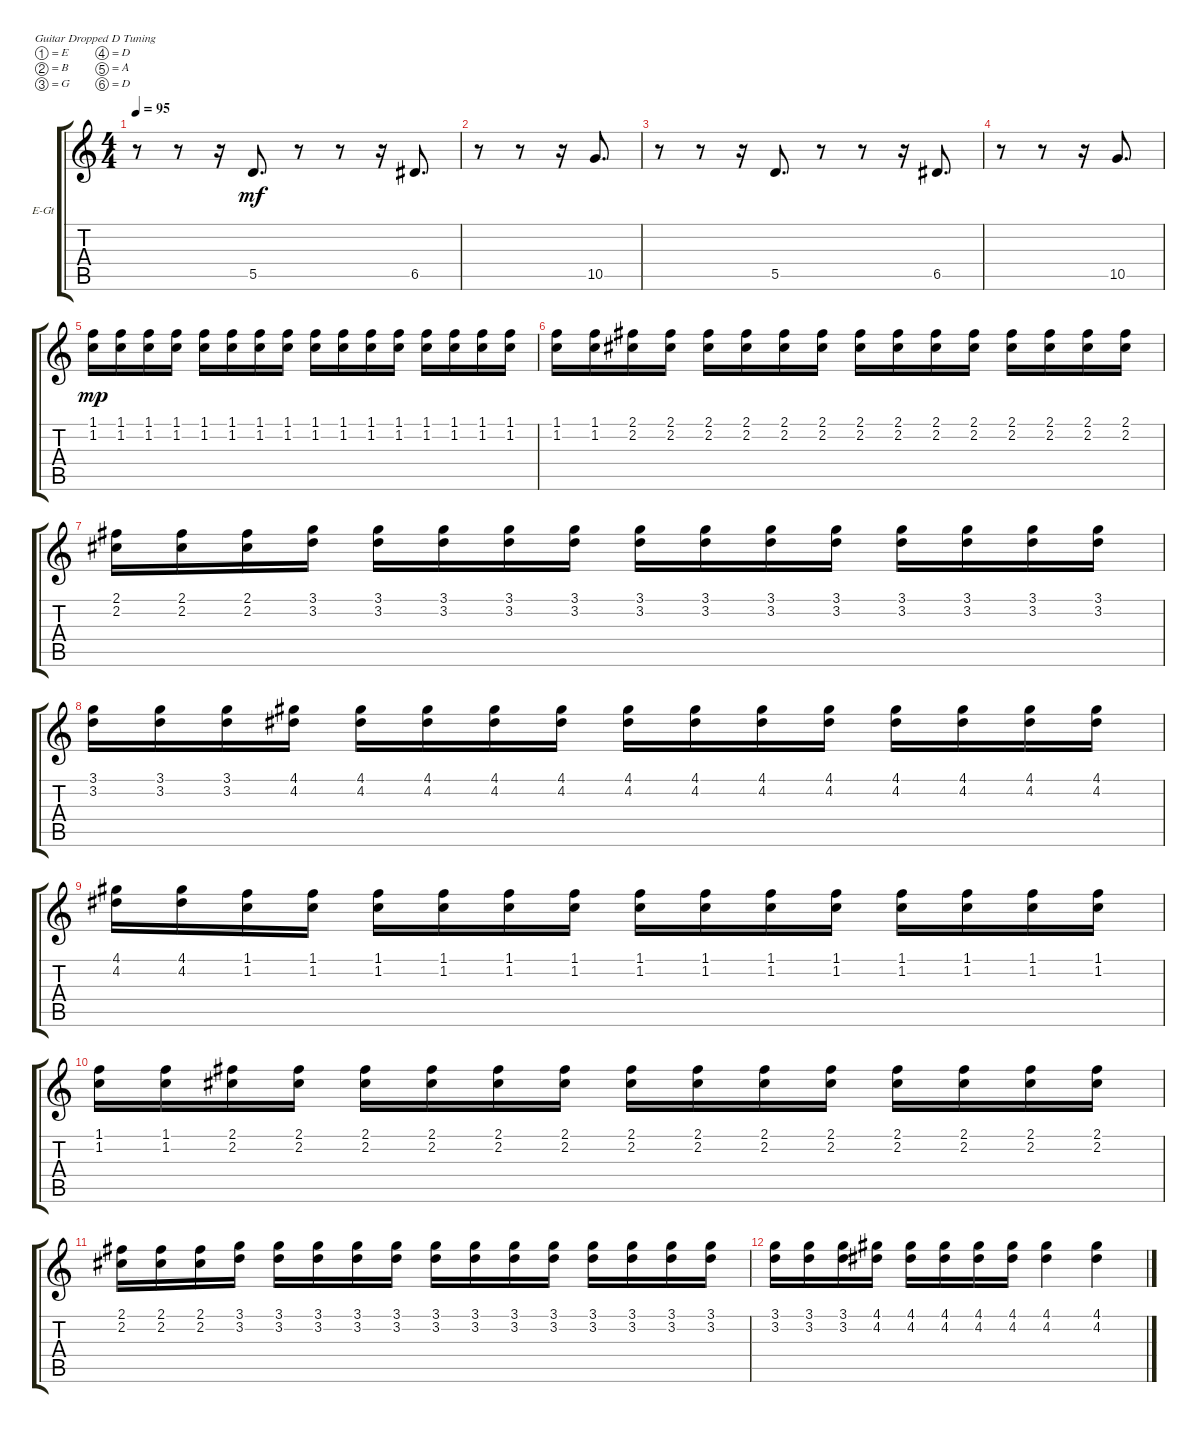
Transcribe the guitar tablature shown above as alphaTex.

\defaultSystemsLayout 4
\bracketExtendMode groupsimilarinstruments
\firstSystemTrackNameOrientation horizontal
\otherSystemsTrackNameOrientation horizontal
\track ("Electric Guitar" "E-Gt") {instrument electricguitarclean}
\staff {score tabs}
\tuning (E4 B3 G3 D3 A2 D2)
\ts (4 4)
\tempo 95
\clef g2
\scale
0.333333
\ks c
r.8{dy mp} r.8 r.16 5.5.8{d dy mf} r.8 r.8 r.16 6.5.8{d} |
\scale
0.333333 r.8 r.8 r.16 10.5.8{d} |
\scale
0.333333 r.8 r.8 r.16 5.5.8{d} r.8 r.8 r.16 6.5.8{d} |
\scale
0.333333 r.8 r.8 r.16 10.5.8{d} |
\scale
0.333333 (1.1 1.2).16{dy mp} (1.1 1.2).16 (1.1 1.2).16 (1.1 1.2).16 (1.1 1.2).16 (1.1 1.2).16 (1.1 1.2).16 (1.1 1.2).16 (1.1 1.2).16 (1.1 1.2).16 (1.1 1.2).16 (1.1 1.2).16 (1.1 1.2).16 (1.1 1.2).16 (1.1 1.2).16 (1.1 1.2).16 |
\scale
0.333333 (1.1 1.2).16 (1.1 1.2).16 (2.1 2.2).16 (2.1 2.2).16 (2.1 2.2).16 (2.1 2.2).16 (2.1 2.2).16 (2.1 2.2).16 (2.1 2.2).16 (2.1 2.2).16 (2.1 2.2).16 (2.1 2.2).16 (2.1 2.2).16 (2.1 2.2).16 (2.1 2.2).16 (2.1 2.2).16 |
\scale
0.333333 (2.1 2.2).16 (2.1 2.2).16 (2.1 2.2).16 (3.1 3.2).16 (3.1 3.2).16 (3.1 3.2).16 (3.1 3.2).16 (3.1 3.2).16 (3.1 3.2).16 (3.1 3.2).16 (3.1 3.2).16 (3.1 3.2).16 (3.1 3.2).16 (3.1 3.2).16 (3.1 3.2).16 (3.1 3.2).16 |
\scale
0.333333 (3.1 3.2).16 (3.1 3.2).16 (3.1 3.2).16 (4.1 4.2).16 (4.1 4.2).16 (4.1 4.2).16 (4.1 4.2).16 (4.1 4.2).16 (4.1 4.2).16 (4.1 4.2).16 (4.1 4.2).16 (4.1 4.2).16 (4.1 4.2).16 (4.1 4.2).16 (4.1 4.2).16 (4.1 4.2).16 |
\scale
0.333333 (4.1 4.2).16 (4.1 4.2).16 (1.1 1.2).16 (1.1 1.2).16 (1.1 1.2).16 (1.1 1.2).16 (1.1 1.2).16 (1.1 1.2).16 (1.1 1.2).16 (1.1 1.2).16 (1.1 1.2).16 (1.1 1.2).16 (1.1 1.2).16 (1.1 1.2).16 (1.1 1.2).16 (1.1 1.2).16 |
\scale
0.333333 (1.1 1.2).16 (1.1 1.2).16 (2.1 2.2).16 (2.1 2.2).16 (2.1 2.2).16 (2.1 2.2).16 (2.1 2.2).16 (2.1 2.2).16 (2.1 2.2).16 (2.1 2.2).16 (2.1 2.2).16 (2.1 2.2).16 (2.1 2.2).16 (2.1 2.2).16 (2.1 2.2).16 (2.1 2.2).16 |
(2.1 2.2).16 (2.1 2.2).16 (2.1 2.2).16 (3.1 3.2).16 (3.1 3.2).16 (3.1 3.2).16 (3.1 3.2).16 (3.1 3.2).16 (3.1 3.2).16 (3.1 3.2).16 (3.1 3.2).16 (3.1 3.2).16 (3.1 3.2).16 (3.1 3.2).16 (3.1 3.2).16 (3.1 3.2).16 |
(3.1 3.2).16 (3.1 3.2).16 (3.1 3.2).16 (4.1 4.2).16 (4.1 4.2).16 (4.1 4.2).16 (4.1 4.2).16 (4.1 4.2).16 (4.1 4.2).4 (4.1 4.2).4
